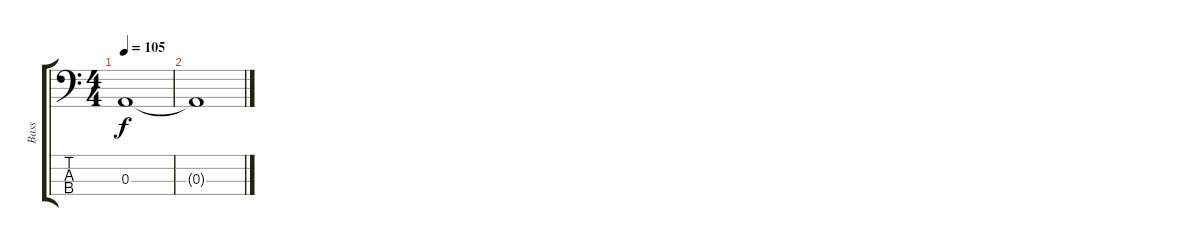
\track ("Bass" "Bass") {instrument electricbasspick}
\staff {score tabs}
\tuning (G2 D2 A1 E1) {hide}
\ts (4 4)
\tempo 105
\clef f4
\ks c
0.3.1{dy f} |
0.3{t}.1
